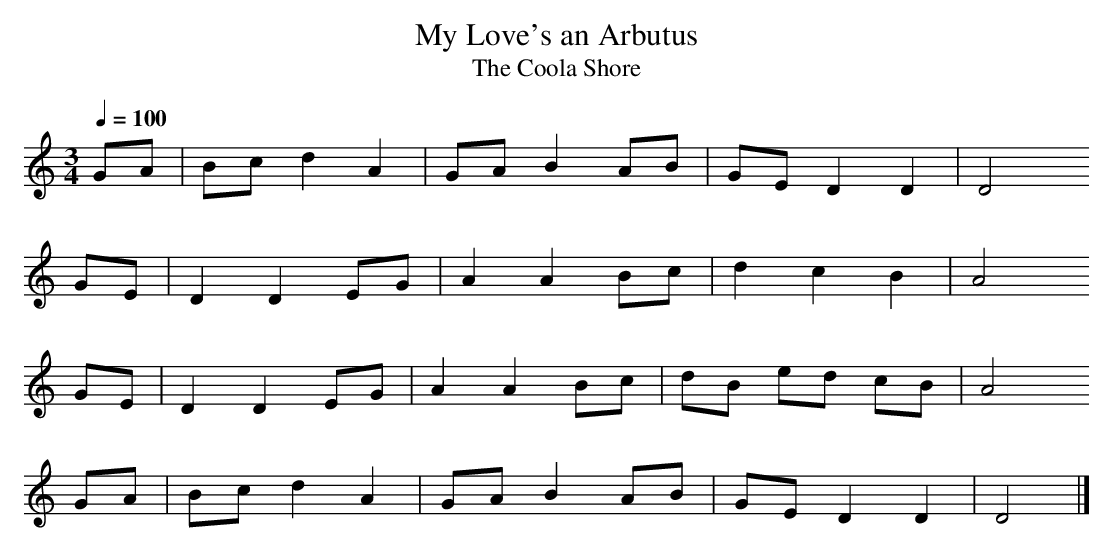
X:1
T:My Love's an Arbutus
T:The Coola Shore
M:3/4
L:1/8
Q:1/4=100
K:DDor
GA|Bc d2 A2|GA B2 AB|GE D2 D2|D4
GE|D2 D2 EG|A2 A2 Bc|d2 c2 B2|A4
GE|D2 D2 EG|A2 A2 Bc|dB ed cB|A4
GA|Bc d2 A2|GA B2 AB|GE D2 D2|D4|]

and a tune of English origin collected in America:
